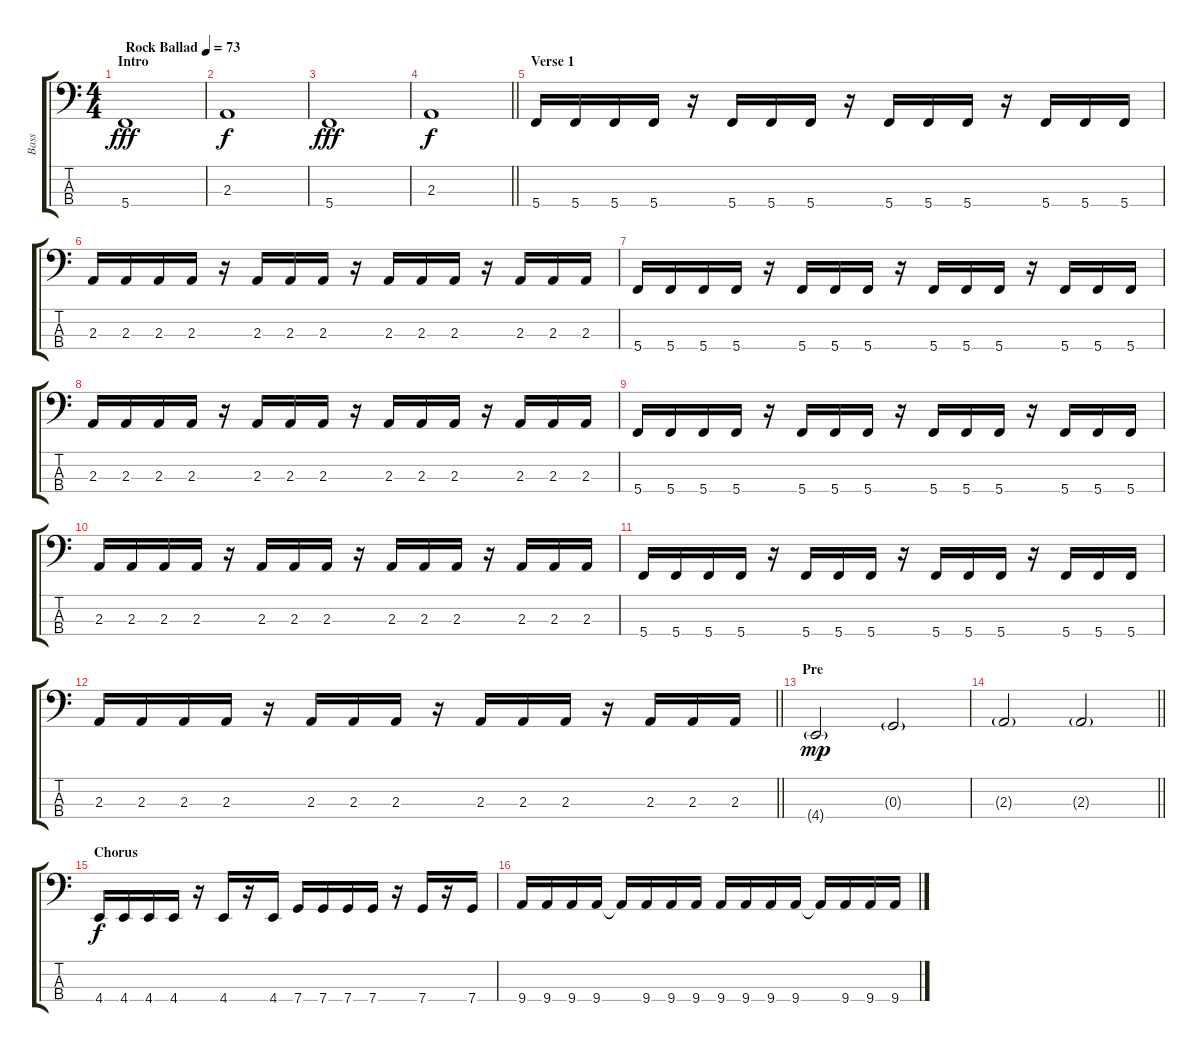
\track ("Bass" "Bass") {instrument electricbassfinger}
\staff {score tabs}
\tuning (F2 C2 G1 C1) {hide}
\ts (4 4)
\section ("" "Intro")
\tempo (73 "Rock Ballad")
\clef f4
\ks c
5.4.1{dy fff instrument electricbassfinger} |
2.3.1{dy f} |
5.4.1{dy fff} |
\barLineRight lightlight
2.3.1{dy f} |
\section ("" "Verse 1")
5.4.16 5.4.16 5.4.16 5.4.16 r.16 5.4.16 5.4.16 5.4.16 r.16 5.4.16 5.4.16 5.4.16 r.16 5.4.16 5.4.16 5.4.16 |
2.3.16 2.3.16 2.3.16 2.3.16 r.16 2.3.16 2.3.16 2.3.16 r.16 2.3.16 2.3.16 2.3.16 r.16 2.3.16 2.3.16 2.3.16 |
5.4.16 5.4.16 5.4.16 5.4.16 r.16 5.4.16 5.4.16 5.4.16 r.16 5.4.16 5.4.16 5.4.16 r.16 5.4.16 5.4.16 5.4.16 |
2.3.16 2.3.16 2.3.16 2.3.16 r.16 2.3.16 2.3.16 2.3.16 r.16 2.3.16 2.3.16 2.3.16 r.16 2.3.16 2.3.16 2.3.16 |
5.4.16 5.4.16 5.4.16 5.4.16 r.16 5.4.16 5.4.16 5.4.16 r.16 5.4.16 5.4.16 5.4.16 r.16 5.4.16 5.4.16 5.4.16 |
2.3.16 2.3.16 2.3.16 2.3.16 r.16 2.3.16 2.3.16 2.3.16 r.16 2.3.16 2.3.16 2.3.16 r.16 2.3.16 2.3.16 2.3.16 |
5.4.16 5.4.16 5.4.16 5.4.16 r.16 5.4.16 5.4.16 5.4.16 r.16 5.4.16 5.4.16 5.4.16 r.16 5.4.16 5.4.16 5.4.16 |
\barLineRight lightlight
2.3.16 2.3.16 2.3.16 2.3.16 r.16 2.3.16 2.3.16 2.3.16 r.16 2.3.16 2.3.16 2.3.16 r.16 2.3.16 2.3.16 2.3.16 |
\section ("" "Pre")
4.4{g}.2{dy mp} 0.3{g}.2 |
\barLineRight lightlight
2.3{g}.2 2.3{g}.2 |
\section ("" "Chorus")
4.4.16{dy f} 4.4.16 4.4.16 4.4.16 r.16 4.4.16 r.16 4.4.16 7.4.16 7.4.16 7.4.16 7.4.16 r.16 7.4.16 r.16 7.4.16 |
9.4.16 9.4.16 9.4.16 9.4.16 9.4{t}.16 9.4.16 9.4.16 9.4.16 9.4.16 9.4.16 9.4.16 9.4.16 9.4{t}.16 9.4.16 9.4.16 9.4.16
